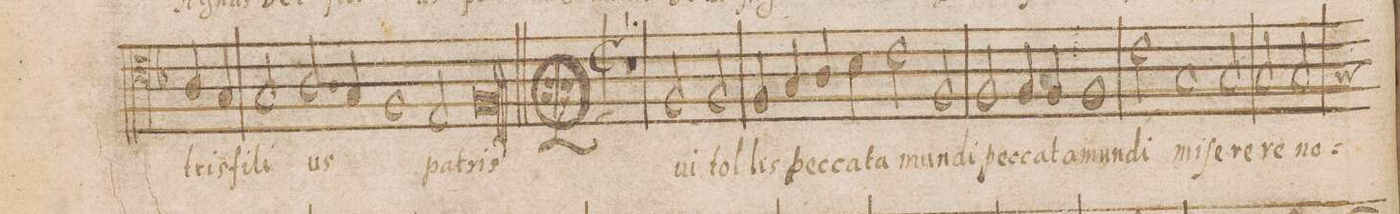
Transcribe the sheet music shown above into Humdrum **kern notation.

**kern	**text
*I"TENOR	*
*clefC4	*
*k[b-]	*
*met(C|)	*
*M2/1	*
4A/	-tris
4G/	fi-
=52	=52
2G/	-li-
2.A/	-us
4G/	.
1F	.
=53	=53
2E/	pa-
1F	-tris
=54||	=54||
1r	.
2F/	Qui
2F/	tol-
=55	=55
4F/	-lis
4G/	pec-
4A/	-ca-
4B-\	-ta
2c\	mun-
2F/	-di
=56	=56
2F/	pec-
4F/	-ca-
4F/	-ta
1F	mun-
=57	=57
2c\	-di
1G	mi-
2G/	-ſe-
=58	=58
2G/	-re-
*custos:G	*
2G/	-re
*-	*-
